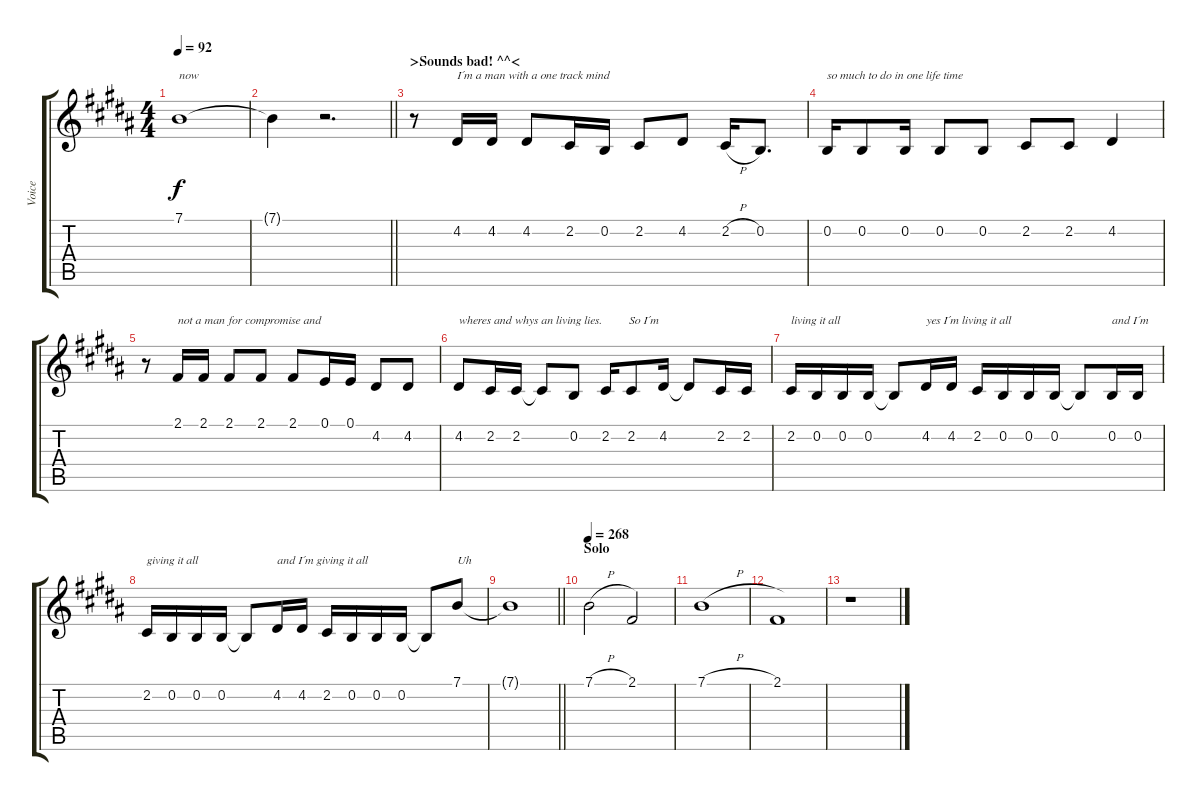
\track ("Voice" "Voice") {instrument lead1square}
\staff {score tabs}
\tuning (E4 B3 G3 D3 A2 E2) {hide}
\ts (4 4)
\tempo 92
\clef g2
\ks b
7.1.1{txt "now" dy f} |
\barLineRight lightlight
7.1{t}.4 r.2{d} |
\section ("" ">Sounds bad! ^^<")
r.8 4.2.16{txt "I´m a man with a one track mind"} 4.2.16 4.2.8 2.2.16 0.2.16 2.2.8 4.2.8 2.2{h}.16 0.2.8{d} |
0.2.16{txt "so much to do in one life time"} 0.2.8 0.2.16 0.2.8 0.2.8 2.2.8 2.2.8 4.2.4 |
r.8 2.1.16{txt "not a man for compromise and"} 2.1.16 2.1.8 2.1.8 2.1.8 0.1.16 0.1.16 4.2.8 4.2.8 |
4.2.8{txt "wheres and whys an living lies.         So I´m"} 2.2.16 2.2.16 2.2{t}.8 0.2.8 2.2.16 2.2.8 4.2.16 4.2{t}.8 2.2.16 2.2.16 |
2.2.16{txt "living it all"} 0.2.16 0.2.16 0.2.16 0.2{t}.8 4.2.16{txt "yes I´m living it all"} 4.2.16 2.2.16 0.2.16 0.2.16 0.2.16 0.2{t}.8 0.2.16{txt "and I´m"} 0.2.16 |
2.2.16{txt "giving it all"} 0.2.16 0.2.16 0.2.16 0.2{t}.8 4.2.16{txt "and I´m giving it all"} 4.2.16 2.2.16 0.2.16 0.2.16 0.2.16 0.2{t}.8 7.1.8{txt "Uh"} |
\barLineRight lightlight
7.1{t}.1 |
\section ("" "Solo")
\tempo 268
7.1{h}.2 2.1.2 |
7.1{h}.1 |
2.1.1 |
r.1
